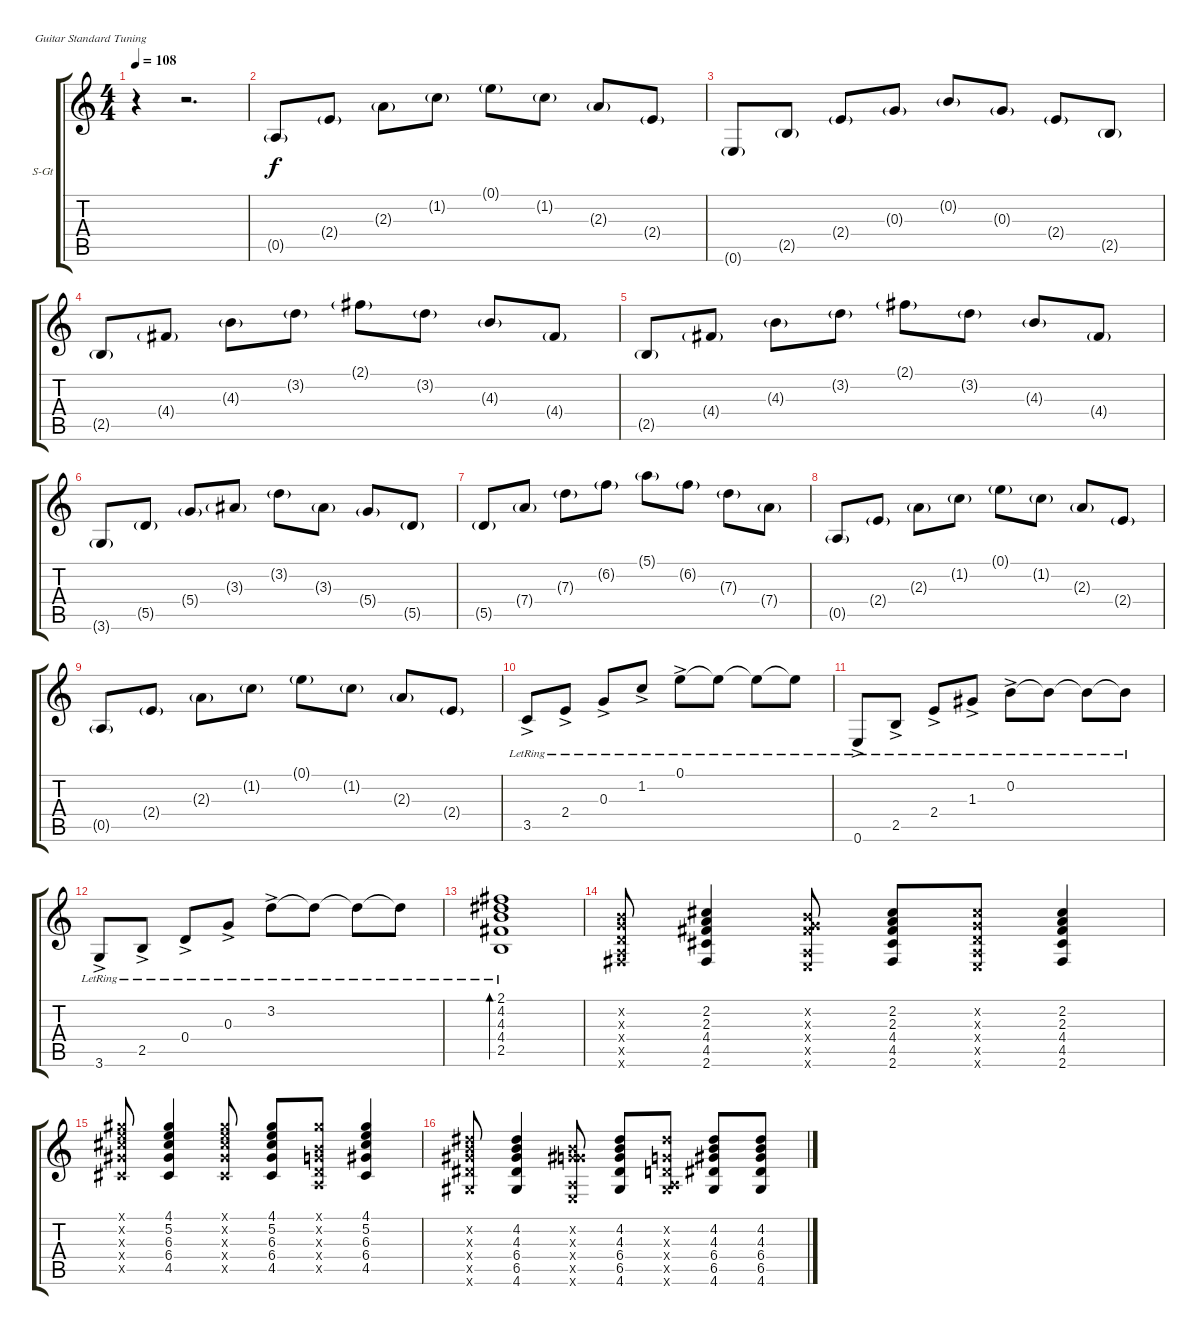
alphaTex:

\bracketExtendMode groupsimilarinstruments
\firstSystemTrackNameOrientation horizontal
\otherSystemsTrackNameOrientation horizontal
\track ("Gt Acc" "S-Gt") {instrument acousticguitarsteel}
\staff {score tabs}
\tuning (E4 B3 G3 D3 A2 E2)
\ts (4 4)
\tempo 108
\clef g2
\ks c
r.4{dy f instrument acousticguitarsteel} r.2{d} |
0.5{g}.8 2.4{g}.8 2.3{g}.8 1.2{g}.8 0.1{g}.8 1.2{g}.8 2.3{g}.8 2.4{g}.8 |
0.6{g}.8 2.5{g}.8 2.4{g}.8 0.3{g}.8 0.2{g}.8 0.3{g}.8 2.4{g}.8 2.5{g}.8 |
2.5{g}.8 4.4{g}.8 4.3{g}.8 3.2{g}.8 2.1{g}.8 3.2{g}.8 4.3{g}.8 4.4{g}.8 |
2.5{g}.8 4.4{g}.8 4.3{g}.8 3.2{g}.8 2.1{g}.8 3.2{g}.8 4.3{g}.8 4.4{g}.8 |
3.6{g}.8 5.5{g}.8 5.4{g}.8 3.3{g}.8 3.2{g}.8 3.3{g}.8 5.4{g}.8 5.5{g}.8 |
5.5{g}.8 7.4{g}.8 7.3{g}.8 6.2{g}.8 5.1{g}.8 6.2{g}.8 7.3{g}.8 7.4{g}.8 |
0.5{g}.8 2.4{g}.8 2.3{g}.8 1.2{g}.8 0.1{g}.8 1.2{g}.8 2.3{g}.8 2.4{g}.8 |
0.5{g}.8 2.4{g}.8 2.3{g}.8 1.2{g}.8 0.1{g}.8 1.2{g}.8 2.3{g}.8 2.4{g}.8 |
3.5{ac lr}.8 2.4{ac lr}.8 0.3{ac lr}.8 1.2{ac lr}.8 0.1{ac lr}.8 0.1{lr t}.8 0.1{lr t}.8 0.1{lr t}.8 |
0.6{ac lr}.8 2.5{ac lr}.8 2.4{ac lr}.8 1.3{ac lr}.8 0.2{ac lr}.8 0.2{lr t}.8 0.2{lr t}.8 0.2{lr t}.8 |
3.6{ac lr}.8 2.5{ac lr}.8 0.4{ac lr}.8 0.3{ac lr}.8 3.2{ac lr}.8 3.2{lr t}.8 3.2{lr t}.8 3.2{lr t}.8 |
(2.1{lr} 4.2{lr} 4.3{lr} 4.4{lr} 2.5{lr}).1{bd 120} |
(0.2{x} 0.3{x} 0.4{x} 0.5{x} 2.6{x}).8 (2.2 2.3 4.4 4.5 2.6).4 (0.2{x} 0.3{x} 4.4{x} 0.5{x} 0.6{x}).8 (2.2 2.3 4.4 4.5 2.6).8 (2.2{x} 0.3{x} 0.4{x} 0.5{x} 0.6{x}).8 (2.2 2.3 4.4 4.5 2.6).4 |
(4.1{x} 5.2{x} 6.3{x} 6.4{x} 4.5{x}).8 (4.1 5.2 6.3 6.4 4.5).4 (4.1{x} 5.2{x} 6.3{x} 6.4{x} 4.5{x}).8 (4.1 5.2 6.3 6.4 4.5).8 (4.1{x} 0.2{x} 0.3{x} 0.4{x} 0.5{x}).8 (4.1 5.2 6.3 6.4 4.5).4 |
(4.2{x} 4.3{x} 6.4{x} 6.5{x} 4.6{x}).8 (4.2 4.3 6.4 6.5 4.6).4 (0.2{x} 0.3{x} 6.4{x} 0.5{x} 0.6{x}).8 (4.2 4.3 6.4 6.5 4.6).8 (4.2{x} 0.3{x} 0.4{x} 0.5{x} 4.6{x}).8 (4.2 4.3 6.4 6.5 4.6).8 (4.2 4.3 6.4 6.5 4.6).8
